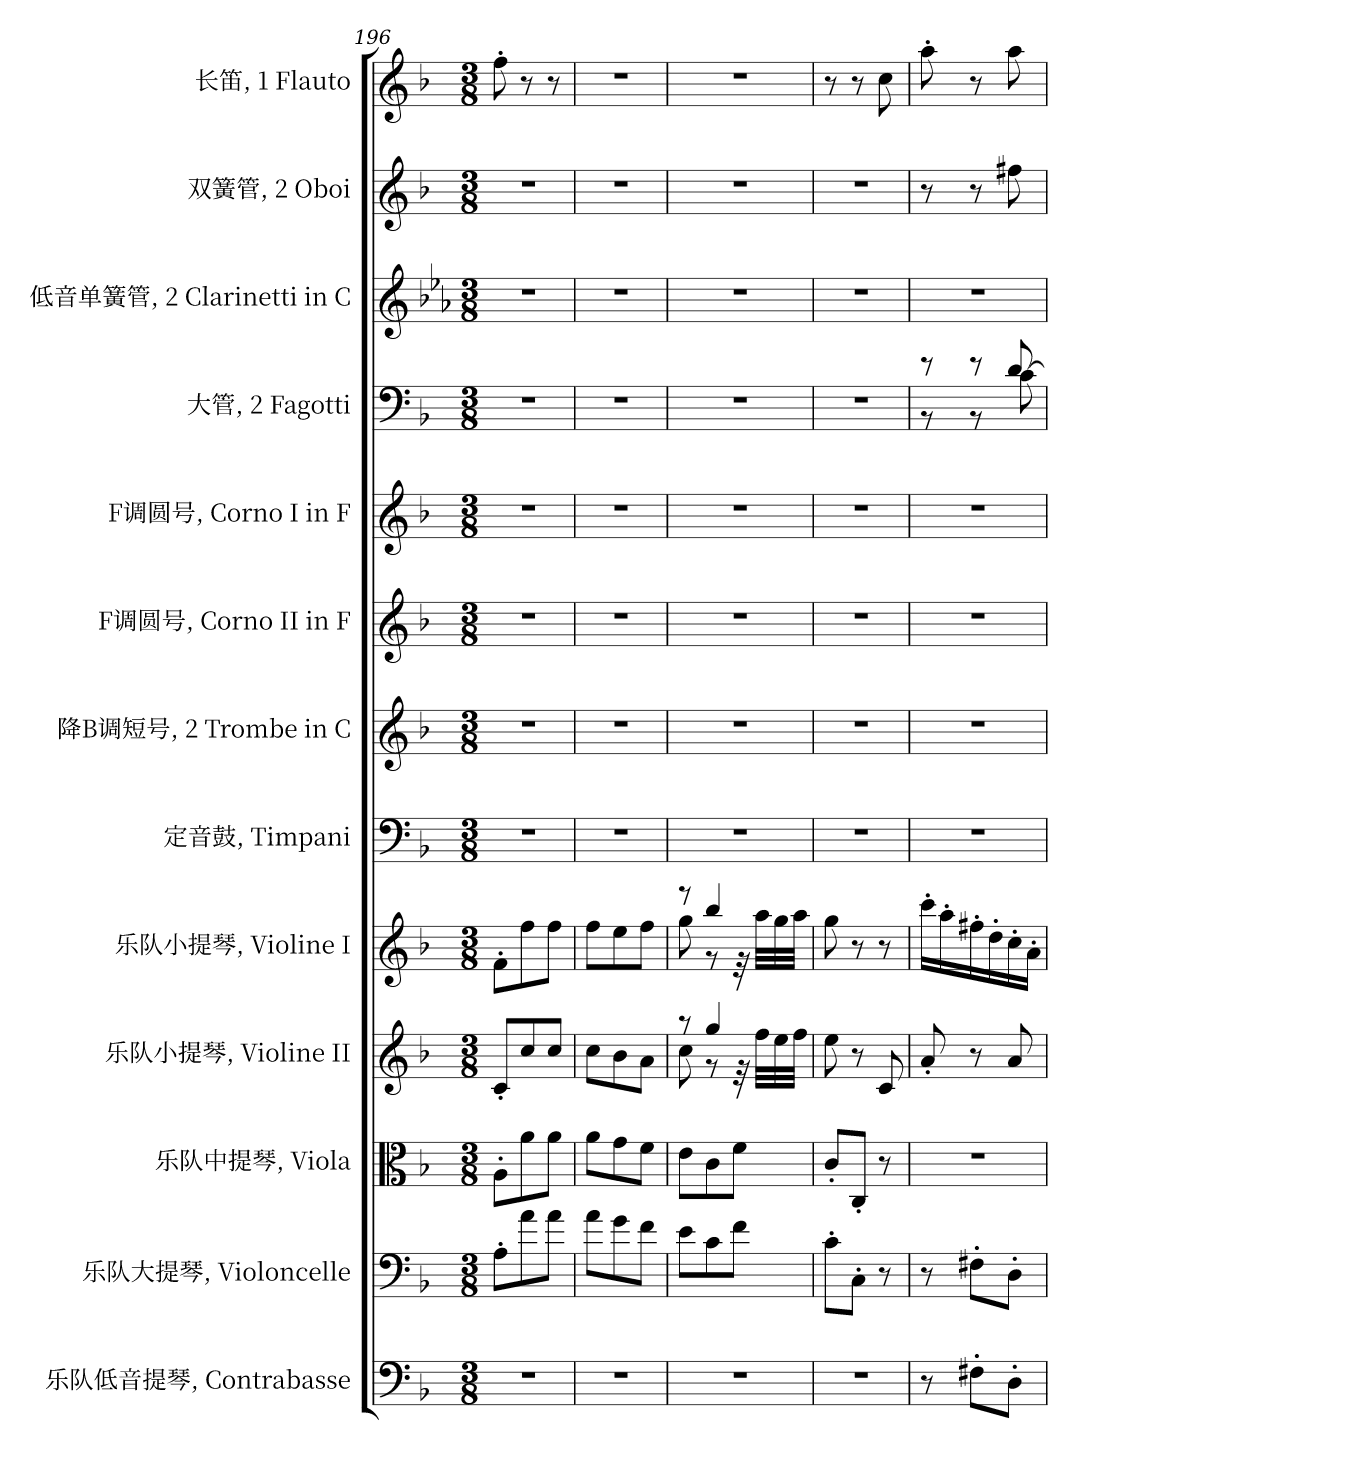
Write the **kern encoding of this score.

**kern	**kern	**kern	**kern	**kern	**kern	**kern	**kern	**kern	**kern	**kern	**kern	**kern
*part13	*part12	*part11	*part10	*part9	*part8	*part7	*part6	*part5	*part4	*part3	*part2	*part1
*staff13	*staff12	*staff11	*staff10	*staff9	*staff8	*staff7	*staff6	*staff5	*staff4	*staff3	*staff2	*staff1
*I"乐队低音提琴, Contrabasse	*I"乐队大提琴, Violoncelle	*I"乐队中提琴, Viola	*I"乐队小提琴, Violine II	*I"乐队小提琴, Violine I	*I"定音鼓, Timpani	*I"降B调短号, 2 Trombe in C	*I"F调圆号, Corno II in F	*I"F调圆号, Corno I in F	*I"大管, 2 Fagotti	*I"低音单簧管, 2 Clarinetti in C	*I"双簧管, 2 Oboi	*I"长笛, 1 Flauto
*I'Cbs.	*	*	*	*	*I'Timp.	*	*	*	*	*	*I'Ob.	*I'Fl.
*clefF4	*clefF4	*clefC3	*clefG2	*clefG2	*clefF4	*clefG2	*clefG2	*clefG2	*clefF4	*clefG2	*clefG2	*clefG2
*ITrd7c12	*	*	*	*	*	*ITrd1c2	*ITrd4c7	*ITrd4c7	*	*ITrd8c14	*	*
*k[b-]	*k[b-]	*k[b-]	*k[b-]	*k[b-]	*k[b-]	*k[b-e-a-]	*k[b-e-]	*k[b-e-]	*k[b-]	*k[b-e-a-]	*k[b-]	*k[b-]
*M3/8	*M3/8	*M3/8	*M3/8	*M3/8	*M3/8	*M3/8	*M3/8	*M3/8	*M3/8	*M3/8	*M3/8	*M3/8
*MM42	*MM42	*MM42	*MM42	*MM42	*MM42	*MM42	*MM42	*MM42	*MM42	*MM42	*MM42	*MM42
=196	=196	=196	=196	=196	=196	=196	=196	=196	=196	=196	=196	=196
4.r	8A'\L	8A'\L	8c'/L	8f'\L	4.r	4.r	4.r	4.r	4.r	4.r	4.r	8ff'\
*	*	*	*	*	*	*	*	*	*	*	*	*MM46
.	8a\	8a\	8cc/	8ff\	.	.	.	.	.	.	.	8r
.	8a\J	8a\J	8cc/J	8ff\J	.	.	.	.	.	.	.	8r
=197	=197	=197	=197	=197	=197	=197	=197	=197	=197	=197	=197	=197
*	*	*	*	*	*	*	*	*	*	*	*	*MM42
4.r	8a\L	8a\L	8cc\L	8ff\L	4.r	4.r	4.r	4.r	4.r	4.r	4.r	4.r
.	8g\	8g\	8b-\	8ee\	.	.	.	.	.	.	.	.
.	8f\J	8f\J	8a\J	8ff\J	.	.	.	.	.	.	.	.
=198	=198	=198	=198	=198	=198	=198	=198	=198	=198	=198	=198	=198
*	*	*	*	*	*	*	*	*	*	*	*	*MM42
*	*	*	*^	*^	*	*	*	*	*	*	*	*
4.r	8e\L	8e\L	8r	8cc\	8r	8gg\	4.r	4.r	4.r	4.r	4.r	4.r	4.r	4.r
.	8c\	8c\	4gg/	8r	4bb-/	8r	.	.	.	.	.	.	.	.
.	8f\J	8f\J	.	32r	.	32r	.	.	.	.	.	.	.	.
.	.	.	.	32ff\LLL	.	32aa\LLL	.	.	.	.	.	.	.	.
.	.	.	.	32ee\	.	32gg\	.	.	.	.	.	.	.	.
.	.	.	.	32ff\JJJ	.	32aa\JJJ	.	.	.	.	.	.	.	.
*	*	*	*v	*v	*	*	*	*	*	*	*	*	*	*
*	*	*	*	*v	*v	*	*	*	*	*	*	*	*
=199	=199	=199	=199	=199	=199	=199	=199	=199	=199	=199	=199	=199
*	*	*	*	*	*	*	*	*	*	*	*	*MM42
4.r	8c'\L	8c'/L	8ee\	8gg\	4.r	4.r	4.r	4.r	4.r	4.r	4.r	8r
.	8C'\J	8C'/J	8r	8r	.	.	.	.	.	.	.	8r
*	*	*	*	*	*	*	*	*	*	*	*	*MM44
.	8r	8r	8c/	8r	.	.	.	.	.	.	.	8cc\
=200	=200	=200	=200	=200	=200	=200	=200	=200	=200	=200	=200	=200
*	*	*	*	*	*	*	*	*	*	*	*	*MM42
*	*	*	*	*	*	*	*	*	*^	*	*	*
8r	8r	4.r	8a'/	16ccc'\LL	4.r	4.r	4.r	4.r	8r	8r	4.r	8r	8aa'\
.	.	.	.	16aa'\	.	.	.	.	.	.	.	.	.
*	*	*	*	*	*	*	*	*	*	*	*	*	*MM46
8FF#X'\L	8F#X'\L	.	8r	16ff#X'\	.	.	.	.	8r	8r	.	8r	8r
.	.	.	.	16dd'\	.	.	.	.	.	.	.	.	.
8DD'\J	8D'\J	.	8a/	16cc'\	.	.	.	.	[8d/	8c\	.	8ff#X\	8aa\
.	.	.	.	16a'\JJ	.	.	.	.	.	.	.	.	.
*	*	*	*	*	*	*	*	*	*v	*v	*	*	*
=	=	=	=	=	=	=	=	=	=	=	=	=
*-	*-	*-	*-	*-	*-	*-	*-	*-	*-	*-	*-	*-
